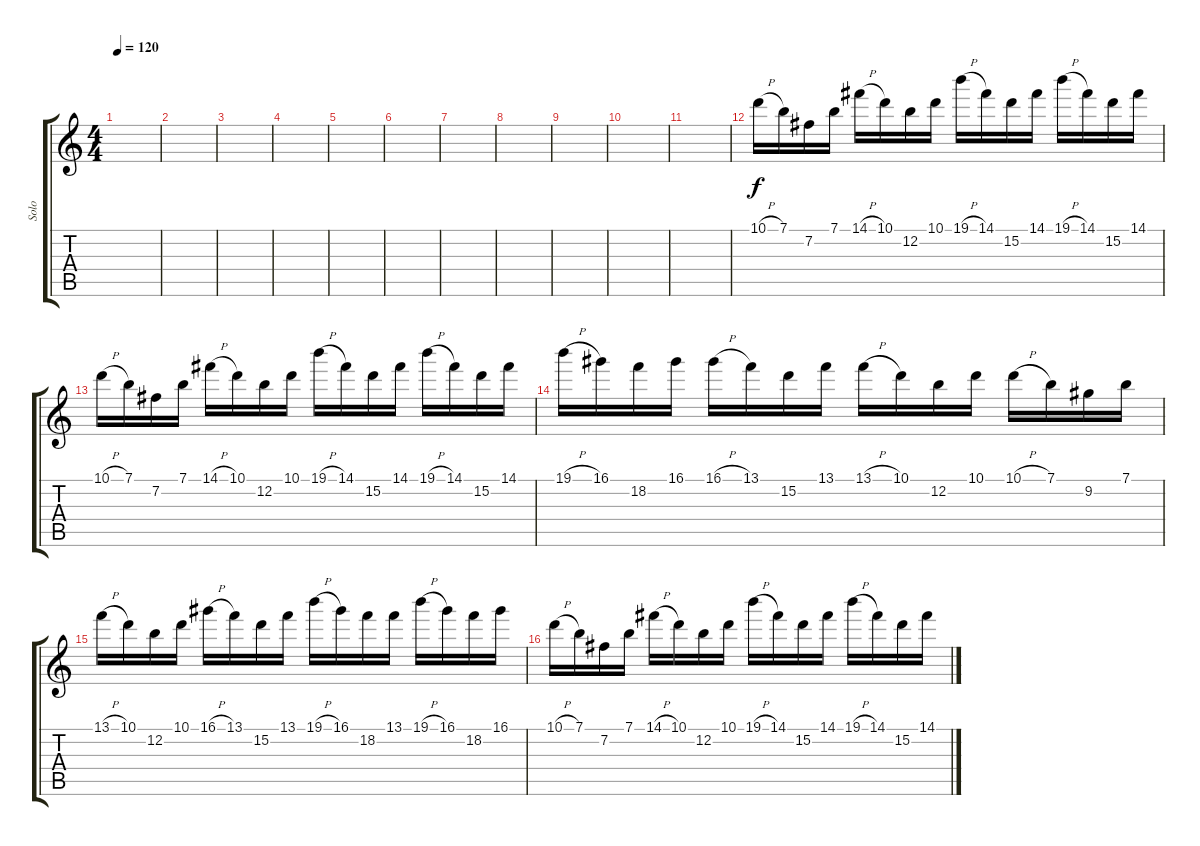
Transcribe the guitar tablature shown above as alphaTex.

\track ("Solo" "Solo") {instrument distortionguitar}
\staff {score tabs}
\tuning (E4 B3 G3 D3 A2 E2) {hide}
\ts (4 4)
\tempo 120
\clef g2
\ks c
|
|
|
|
|
|
|
|
|
|
|
10.1{h}.16 7.1.16 7.2.16 7.1.16 14.1{h}.16 10.1.16 12.2.16 10.1.16 19.1{h}.16 14.1.16 15.2.16 14.1.16 19.1{h}.16 14.1.16 15.2.16 14.1.16 |
10.1{h}.16 7.1.16 7.2.16 7.1.16 14.1{h}.16 10.1.16 12.2.16 10.1.16 19.1{h}.16 14.1.16 15.2.16 14.1.16 19.1{h}.16 14.1.16 15.2.16 14.1.16 |
19.1{h}.16 16.1.16 18.2.16 16.1.16 16.1{h}.16 13.1.16 15.2.16 13.1.16 13.1{h}.16 10.1.16 12.2.16 10.1.16 10.1{h}.16 7.1.16 9.2.16 7.1.16 |
13.1{h}.16 10.1.16 12.2.16 10.1.16 16.1{h}.16 13.1.16 15.2.16 13.1.16 19.1{h}.16 16.1.16 18.2.16 13.1.16 19.1{h}.16 16.1.16 18.2.16 16.1.16 |
10.1{h}.16 7.1.16 7.2.16 7.1.16 14.1{h}.16 10.1.16 12.2.16 10.1.16 19.1{h}.16 14.1.16 15.2.16 14.1.16 19.1{h}.16 14.1.16 15.2.16 14.1.16
